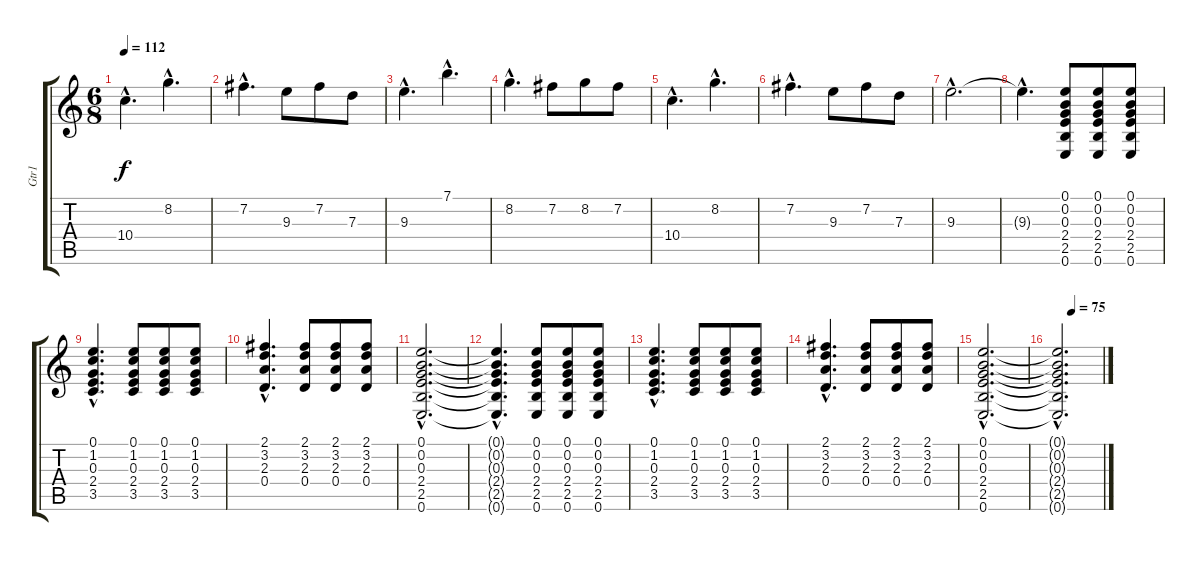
\track ("Gtr1" "Gtr1") {instrument acousticguitarsteel}
\staff {score tabs}
\tuning (E4 B3 G3 D3 A2 E2) {hide}
\ts (6 8)
\tempo 112
\clef g2
\ks c
10.4{hac}.4{d dy f} 8.2{hac}.4{d} |
7.2{hac}.4{d} 9.3.8 7.2.8 7.3.8 |
9.3{hac}.4{d} 7.1{hac}.4{d} |
8.2{hac}.4{d} 7.2.8 8.2.8 7.2.8 |
10.4{hac}.4{d} 8.2{hac}.4{d} |
7.2{hac}.4{d} 9.3.8 7.2.8 7.3.8 |
9.3{hac}.2{d} |
9.3{hac t}.4{d} (0.1 0.2 0.3 2.4 2.5 0.6).8 (0.1 0.2 0.3 2.4 2.5 0.6).8 (0.1 0.2 0.3 2.4 2.5 0.6).8 |
(0.1{hac} 1.2{hac} 0.3{hac} 2.4{hac} 3.5{hac}).4{d} (0.1 1.2 0.3 2.4 3.5).8 (0.1 1.2 0.3 2.4 3.5).8 (0.1 1.2 0.3 2.4 3.5).8 |
(2.1{hac} 3.2{hac} 2.3{hac} 0.4{hac}).4{d} (2.1 3.2 2.3 0.4).8 (2.1 3.2 2.3 0.4).8 (2.1 3.2 2.3 0.4).8 |
(0.1{hac} 0.2{hac} 0.3{hac} 2.4{hac} 2.5{hac} 0.6{hac}).2{d} |
(0.1{hac t} 0.2{hac t} 0.3{hac t} 2.4{hac t} 2.5{hac t} 0.6{hac t}).4{d} (0.1 0.2 0.3 2.4 2.5 0.6).8 (0.1 0.2 0.3 2.4 2.5 0.6).8 (0.1 0.2 0.3 2.4 2.5 0.6).8 |
(0.1{hac} 1.2{hac} 0.3{hac} 2.4{hac} 3.5{hac}).4{d} (0.1 1.2 0.3 2.4 3.5).8 (0.1 1.2 0.3 2.4 3.5).8 (0.1 1.2 0.3 2.4 3.5).8 |
(2.1{hac} 3.2{hac} 2.3{hac} 0.4{hac}).4{d} (2.1 3.2 2.3 0.4).8 (2.1 3.2 2.3 0.4).8 (2.1 3.2 2.3 0.4).8 |
(0.1{hac} 0.2{hac} 0.3{hac} 2.4{hac} 2.5{hac} 0.6{hac}).2{d} |
\tempo (75 0.3333333333333333)
(0.1{hac t} 0.2{hac t} 0.3{hac t} 2.4{hac t} 2.5{hac t} 0.6{hac t}).2{d}
